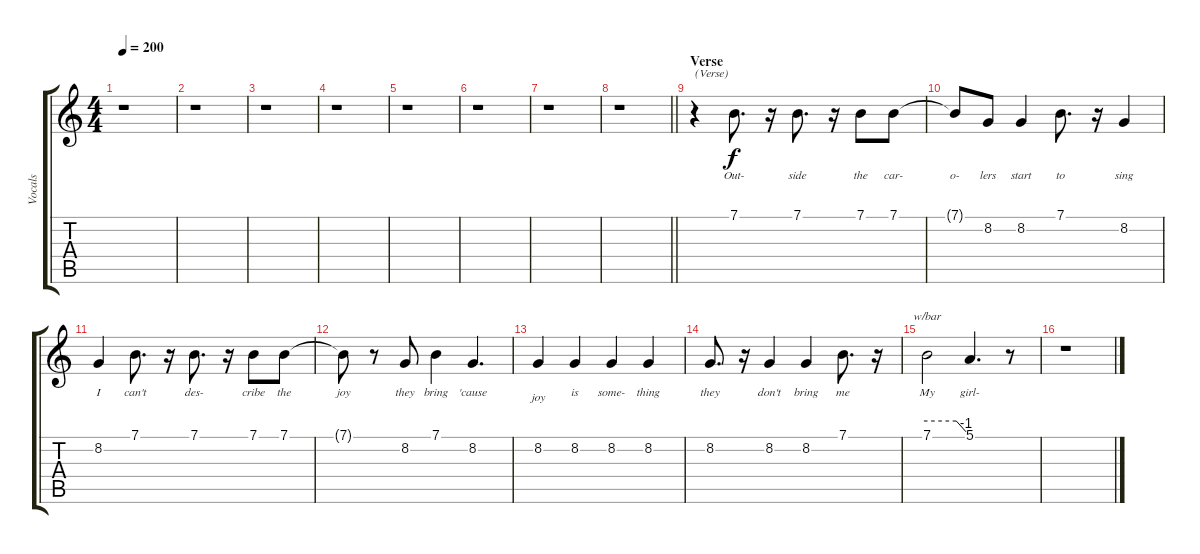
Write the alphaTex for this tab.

\track ("Vocals" "Vocals") {instrument altosax}
\staff {score tabs}
\tuning (E4 B3 G3 D3 A2 E2) {hide}
\ts (4 4)
\tempo 200
\clef g2
\ks c
r.1{dy f} |
r.1 |
r.1 |
r.1 |
r.1 |
r.1 |
r.1 |
\barLineRight lightlight
r.1 |
\section ("" "Verse")
r.4{txt "(Verse)"} 7.1.8{d lyrics (0 "Out-") lyrics (1 "") lyrics (2 "") lyrics (3 "") lyrics (4 "")} r.16 7.1.8{d lyrics (0 "side") lyrics (1 "") lyrics (2 "") lyrics (3 "") lyrics (4 "")} r.16 7.1.8{lyrics (0 "the") lyrics (1 "") lyrics (2 "") lyrics (3 "") lyrics (4 "")} 7.1.8{lyrics (0 "car-") lyrics (1 "") lyrics (2 "") lyrics (3 "") lyrics (4 "")} |
7.1{t}.8{lyrics (0 "o-") lyrics (1 "") lyrics (2 "") lyrics (3 "") lyrics (4 "")} 8.2.8{lyrics (0 "lers") lyrics (1 "") lyrics (2 "") lyrics (3 "") lyrics (4 "")} 8.2.4{lyrics (0 "start") lyrics (1 "") lyrics (2 "") lyrics (3 "") lyrics (4 "")} 7.1.8{d lyrics (0 "to") lyrics (1 "") lyrics (2 "") lyrics (3 "") lyrics (4 "")} r.16 8.2.4{lyrics (0 "sing") lyrics (1 "") lyrics (2 "") lyrics (3 "") lyrics (4 "")} |
8.2.4{lyrics (0 "I") lyrics (1 "") lyrics (2 "") lyrics (3 "") lyrics (4 "")} 7.1.8{d lyrics (0 "can't") lyrics (1 "") lyrics (2 "") lyrics (3 "") lyrics (4 "")} r.16 7.1.8{d lyrics (0 "des-") lyrics (1 "") lyrics (2 "") lyrics (3 "") lyrics (4 "")} r.16 7.1.8{lyrics (0 "cribe") lyrics (1 "") lyrics (2 "") lyrics (3 "") lyrics (4 "")} 7.1.8{lyrics (0 "the") lyrics (1 "") lyrics (2 "") lyrics (3 "") lyrics (4 "")} |
7.1{t}.8{lyrics (0 "joy") lyrics (1 "") lyrics (2 "") lyrics (3 "") lyrics (4 "")} r.8 8.2.8{lyrics (0 "they") lyrics (1 "") lyrics (2 "") lyrics (3 "") lyrics (4 "")} 7.1.4{lyrics (0 "bring") lyrics (1 "") lyrics (2 "") lyrics (3 "") lyrics (4 "")} 8.2.4{d lyrics (0 "'cause") lyrics (1 "") lyrics (2 "") lyrics (3 "") lyrics (4 "")} |
8.2.4{lyrics (0 "") lyrics (1 "joy") lyrics (2 "") lyrics (3 "") lyrics (4 "")} 8.2.4{lyrics (0 "is") lyrics (1 "") lyrics (2 "") lyrics (3 "") lyrics (4 "")} 8.2.4{lyrics (0 "some-") lyrics (1 "") lyrics (2 "") lyrics (3 "") lyrics (4 "")} 8.2.4{lyrics (0 "thing") lyrics (1 "") lyrics (2 "") lyrics (3 "") lyrics (4 "")} |
8.2.8{d lyrics (0 "they") lyrics (1 "") lyrics (2 "") lyrics (3 "") lyrics (4 "")} r.16 8.2.4{lyrics (0 "don't") lyrics (1 "") lyrics (2 "") lyrics (3 "") lyrics (4 "")} 8.2.4{lyrics (0 "bring") lyrics (1 "") lyrics (2 "") lyrics (3 "") lyrics (4 "")} 7.1.8{d lyrics (0 "me") lyrics (1 "") lyrics (2 "") lyrics (3 "") lyrics (4 "")} r.16 |
7.1.2{tbe (custom default 0 0 45 0 60 -4) lyrics (0 "My") lyrics (1 "") lyrics (2 "") lyrics (3 "") lyrics (4 "")} 5.1.4{d lyrics (0 "girl-") lyrics (1 "") lyrics (2 "") lyrics (3 "") lyrics (4 "")} r.8 |
r.1
